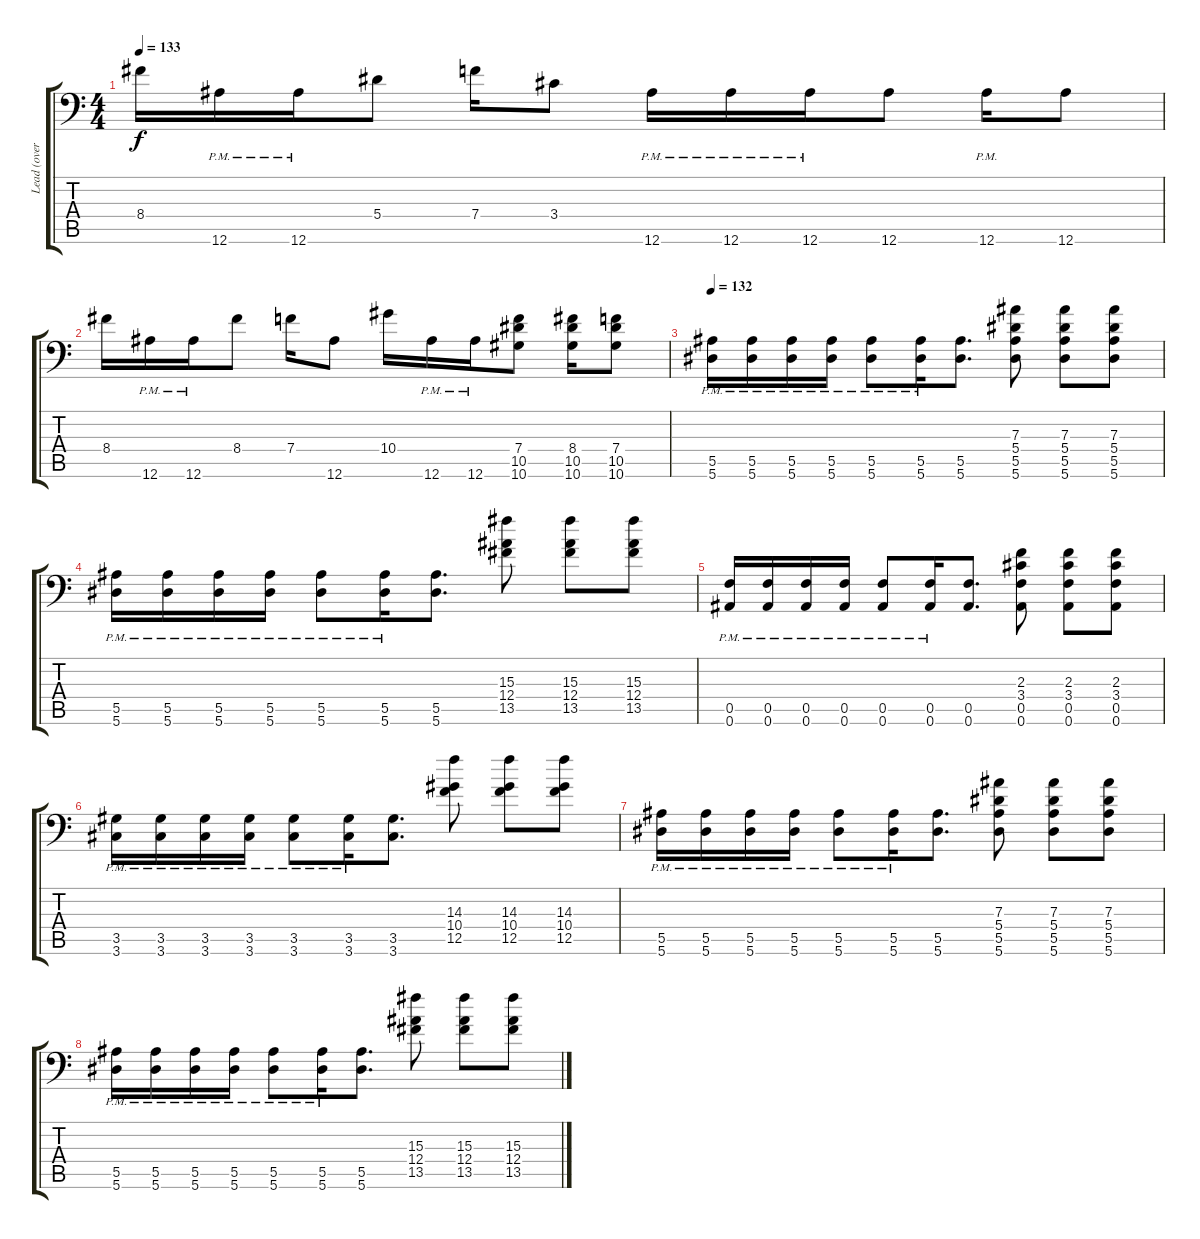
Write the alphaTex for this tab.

\track ("Lead (overdub)" "Lead (over") {instrument distortionguitar}
\staff {score tabs}
\tuning (C4 G3 Eb3 Bb2 F2 Bb1) {hide}
\ts (4 4)
\tempo 133
\clef f4
\ks c
8.4.16{dy f} 12.6{pm}.16 12.6{pm}.16 5.4.8 7.4.16 3.4.8 12.6{pm}.16 12.6{pm}.16 12.6{pm}.16 12.6.8 12.6{pm}.16 12.6.8 |
8.4.16 12.6{pm}.16 12.6{pm}.16 8.4.8 7.4.16 12.6.8 10.4.16 12.6{pm}.16 12.6{pm}.16 (7.4 10.5 10.6).8 (8.4 10.5 10.6).16 (7.4 10.5 10.6).8 |
\tempo 132
(5.5{pm} 5.6{pm}).16 (5.5{pm} 5.6{pm}).16 (5.5{pm} 5.6{pm}).16 (5.5{pm} 5.6{pm}).16 (5.5{pm} 5.6{pm}).8 (5.5{pm} 5.6{pm}).16 (5.5 5.6).8{d} (7.3 5.4 5.5 5.6).8 (7.3 5.4 5.5 5.6).8 (7.3 5.4 5.5 5.6).8 |
(5.5{pm} 5.6{pm}).16 (5.5{pm} 5.6{pm}).16 (5.5{pm} 5.6{pm}).16 (5.5{pm} 5.6{pm}).16 (5.5{pm} 5.6{pm}).8 (5.5{pm} 5.6{pm}).16 (5.5 5.6).8{d} (15.3 12.4 13.5).8 (15.3 12.4 13.5).8 (15.3 12.4 13.5).8 |
(0.5{pm} 0.6{pm}).16 (0.5{pm} 0.6{pm}).16 (0.5{pm} 0.6{pm}).16 (0.5{pm} 0.6{pm}).16 (0.5{pm} 0.6{pm}).8 (0.5{pm} 0.6{pm}).16 (0.5 0.6).8{d} (2.3 3.4 0.5 0.6).8 (2.3 3.4 0.5 0.6).8 (2.3 3.4 0.5 0.6).8 |
(3.5{pm} 3.6{pm}).16 (3.5{pm} 3.6{pm}).16 (3.5{pm} 3.6{pm}).16 (3.5{pm} 3.6{pm}).16 (3.5{pm} 3.6{pm}).8 (3.5{pm} 3.6{pm}).16 (3.5 3.6).8{d} (14.3 10.4 12.5).8 (14.3 10.4 12.5).8 (14.3 10.4 12.5).8 |
(5.5{pm} 5.6{pm}).16 (5.5{pm} 5.6{pm}).16 (5.5{pm} 5.6{pm}).16 (5.5{pm} 5.6{pm}).16 (5.5{pm} 5.6{pm}).8 (5.5{pm} 5.6{pm}).16 (5.5 5.6).8{d} (7.3 5.4 5.5 5.6).8 (7.3 5.4 5.5 5.6).8 (7.3 5.4 5.5 5.6).8 |
(5.5{pm} 5.6{pm}).16 (5.5{pm} 5.6{pm}).16 (5.5{pm} 5.6{pm}).16 (5.5{pm} 5.6{pm}).16 (5.5{pm} 5.6{pm}).8 (5.5{pm} 5.6{pm}).16 (5.5 5.6).8{d} (15.3 12.4 13.5).8 (15.3 12.4 13.5).8 (15.3 12.4 13.5).8
